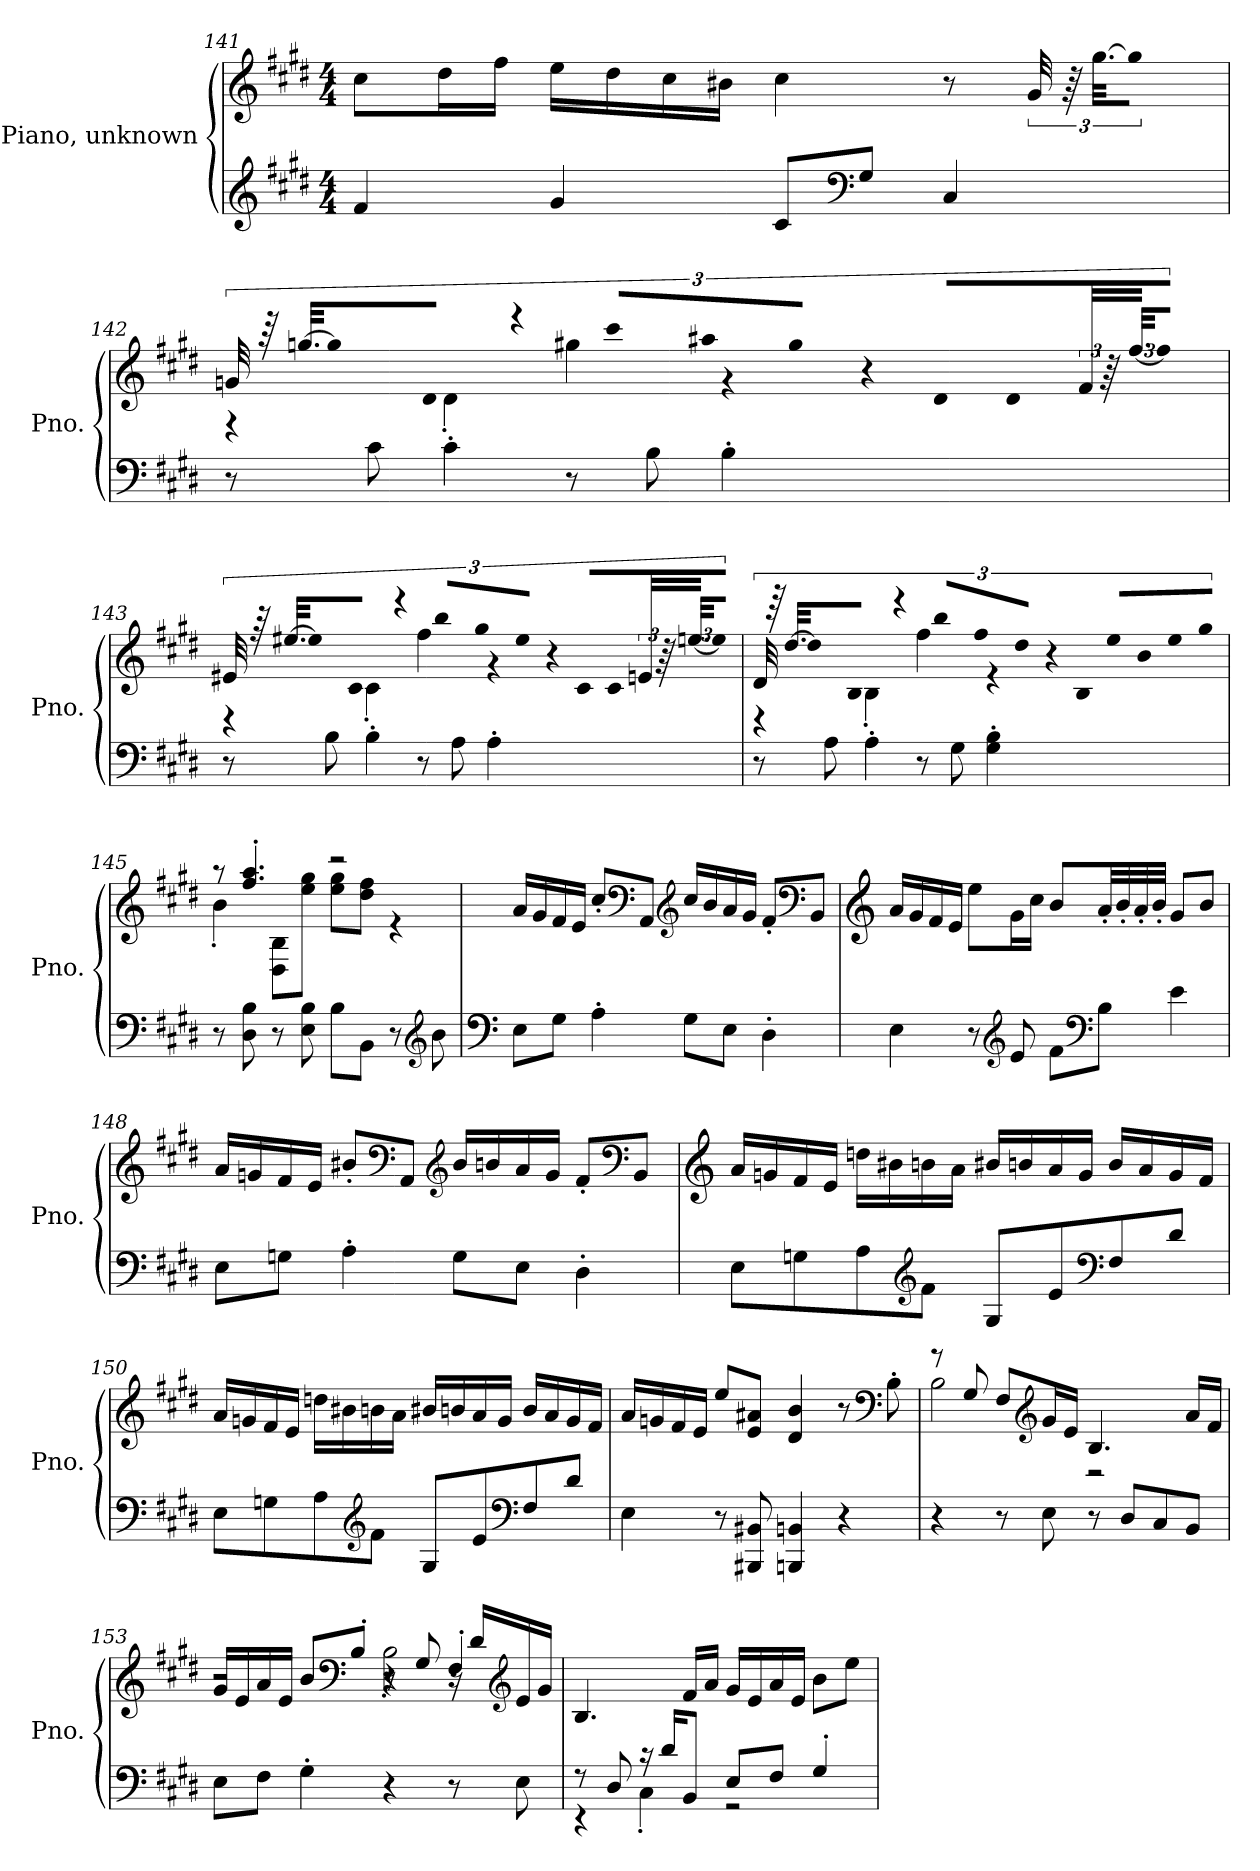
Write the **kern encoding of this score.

**kern	**kern
*part1	*part1
*staff2	*staff1
*I"Piano, unknown	*
*I'Pno.	*
!!LO:LB:g=z
*clefG2	*clefG2
*k[f#c#g#d#]	*k[f#c#g#d#]
*M4/4	*M4/4
=141	=141
4f#/	8cc#\L
.	16dd#\L
.	16ff#\JJ
4g#/	16ee\LL
.	16dd#\
.	16cc#\
.	16b#X\JJ
8c#/L	4cc#\
*clefF4	*
8G#/J	.
4C#/	8r
.	48g#/
.	96r
.	[48.gg#\KLL
.	16gg#\JJ]
=142	=142
*	*^
8r	48gn/	4r
.	96r	.
.	[48.ggn/KLL	.
.	16gg/J]	.
8c#\	8d#/J	.
4c#'\	16r	4d#'\
.	16ccc#/LL	.
.	16aa#X/	.
.	16gg/JJ	.
8r	8r	4gg#X\
8B\	8d#/L	.
4B'\	8d#/	4r
.	48f#/Jkk	.
.	96r	.
.	[48.ff#/KLL	.
.	16ff#/JJ]	.
!!LO:LB:g=z	!!
=143	=143	=143
8r	48e#X/	4r
.	96r	.
.	[48.ee#X/KLL	.
.	16ee#/J]	.
8B\	8c#/J	.
4B'\	16r	4c#'\
.	16bb/LL	.
.	16gg#/	.
.	16ee#/JJ	.
8r	8r	4ff#\
8A\	8c#/L	.
4A'\	8c#/	4r
.	48en/Jkk	.
.	96r	.
.	[48.een/KLL	.
.	16ee/JJ]	.
=144	=144	=144
8r	48d#/	4r
.	96r	.
.	[48.dd#/KLL	.
.	16dd#/J]	.
8A\	8B/J	.
4A'\	16r	4B'\
.	16bb/LL	.
.	16ff#/	.
.	16dd#/JJ	.
8r	8r	4ff#\
8G#\	8B/	.
4G#\' 4B\'	16ee/LL	4r
.	16b/	.
.	16ee/	.
.	16gg#/JJ	.
!!LO:LB:g=z	!!
=145	=145	=145
8r	8r	4b'\
8D#\ 8B\	4.ff#/' 4.aa/'	.
8r	.	8D#\ 8B\L
8E\ 8B\	.	8ee\ 8gg#\J
8B\L	2r	8ee\ 8gg#\L
8BB\J	.	8dd#\ 8ff#\J
8r	.	4r
*clefG2	*	*
8b\	.	.
*	*v	*v
=146	=146
*clefF4	*
8E\L	16a/LL
.	16g#/
8G#\J	16f#/
.	16e/JJ
4A'\	8cc#'/L
*	*clefF4
.	8AA/J
*	*clefG2
8G#\L	16cc#/LL
.	16b/
8E\J	16a/
.	16g#/JJ
4D#'\	8f#'/L
*	*clefF4
.	8BB/J
!!LO:LB:g=z
=147	=147
*	*clefG2
4E\	16a/LL
.	16g#/
.	16f#/
.	16e/JJ
8r	8ee\L
*clefG2	*
8e/	16g#\L
.	16cc#\JJ
8f#\L	8b/L
*clefF4	*
8B\J	32a'/LL
.	32b'/
.	32a'/
.	32b'/JJJ
4e\	8g#/L
.	8b/J
=148	=148
8E\L	16a/LL
.	16gn/
8Gn\J	16f#/
.	16e/JJ
4A'\	8b#X'/L
*	*clefF4
.	8AA/J
*	*clefG2
8G\L	16b#/LL
.	16bn/
8E\J	16a/
.	16g/JJ
4D#'\	8f#'/L
*	*clefF4
.	8BB/J
!!LO:PB:g=z
=149	=149
*	*clefG2
8E\L	16a/LL
.	16gn/
8Gn\	16f#/
.	16e/JJ
8A\	16ddn\LL
.	16b#X\
*clefG2	*
8f#\J	16bn\
.	16a\JJ
8G/L	16b#X/LL
.	16bn/
8e/	16a/
.	16g/JJ
*clefF4	*
8F#/	16b/LL
.	16a/
8d#/J	16g/
.	16f#/JJ
=150	=150
8E\L	16a/LL
.	16gn/
8Gn\	16f#/
.	16e/JJ
8A\	16ddn\LL
.	16b#X\
*clefG2	*
8f#\J	16bn\
.	16a\JJ
8G/L	16b#X/LL
.	16bn/
8e/	16a/
.	16g/JJ
*clefF4	*
8F#/	16b/LL
.	16a/
8d#/J	16g/
.	16f#/JJ
!!LO:LB:g=z
=151	=151
4E\	16a/LL
.	16gn/
.	16f#/
.	16e/JJ
8r	8ee/L
8BBB#X/ 8BB#X/	8e/ 8a#X/J
4BBBn/ 4BBn/	4d#/ 4b/
4r	8r
*	*clefF4
.	8B'\
=152	=152
*	*^
4r	8r	2B\
.	8G#/	.
8r	8F#/L	.
*	*clefG2	*
8E\	16g#/L	.
.	16e/JJ	.
8r	4.B/	2r
8D#/L	.	.
8C#/	.	.
8BB/J	16a/LL	.
.	16f#/JJ	.
=153	=153	=153
*	*	*^
8E\L	16g#/LL	2r	2r
.	16e/	.	.
8F#\J	16a/	.	.
.	16e/JJ	.	.
4G#'\	8b/L	.	.
*	*clefF4	*	*
.	8B'/J	.	.
4r	8r	2B'\	4r
.	8G#/	.	.
8r	16r	.	4F#'/
.	16d#/LL	.	.
*	*clefG2	*	*
8E\	16e/	.	.
.	16g#/JJ	.	.
*	*v	*v	*v
!!LO:LB:g=z
=154	=154
*^	*
8r	4r	4.B/
8D#/	.	.
16r	4C#'\	.
16d#/KL	.	.
8BB/J	.	16f#/LL
.	.	16a/JJ
8E/L	2r	16g#/LL
.	.	16e/
8F#/J	.	16a/
.	.	16e/JJ
4G#'/	.	8b\L
.	.	8ee\J
*v	*v	*
=	=
*-	*-
